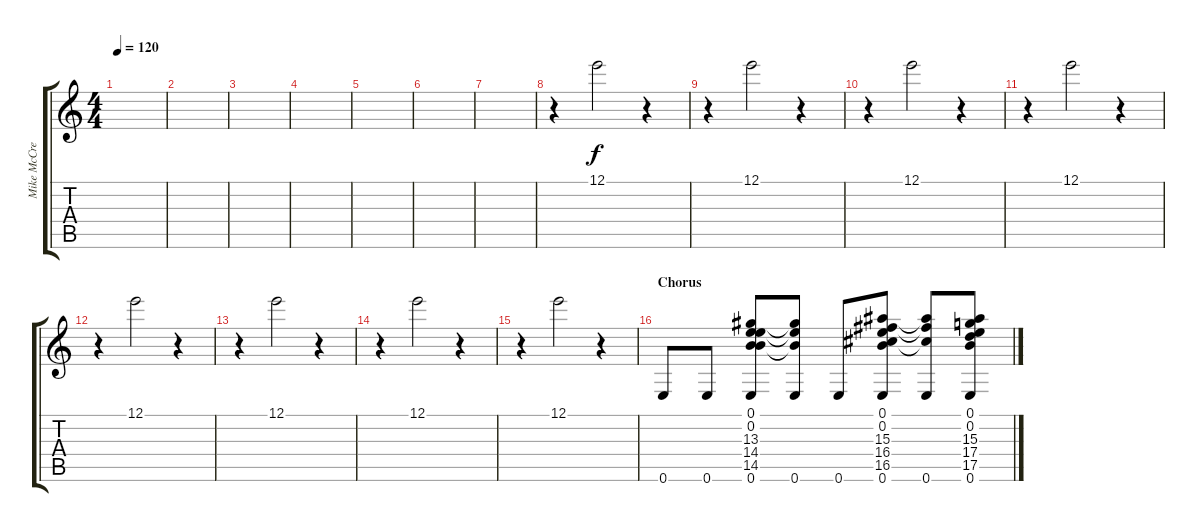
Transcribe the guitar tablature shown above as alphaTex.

\track ("Mike McCready" "Mike McCre") {instrument electricguitarclean}
\staff {score tabs}
\tuning (E4 B3 G3 D3 A2 E2) {hide}
\ts (4 4)
\tempo 120
\clef g2
\ks c
|
|
|
|
|
|
|
\section ("" "")
r.4 12.1.2 r.4 |
r.4 12.1.2 r.4 |
r.4 12.1.2 r.4 |
r.4 12.1.2 r.4 |
r.4 12.1.2 r.4 |
r.4 12.1.2 r.4 |
r.4 12.1.2 r.4 |
r.4 12.1.2 r.4 |
\section ("" "Chorus")
0.6.8 0.6.8 (0.1 0.2 13.3 14.4 14.5 0.6).8 (13.3{t} 14.4{t} 14.5{t} 0.6).8 0.6.8 (0.1 0.2 15.3 16.4 16.5 0.6).8 (15.3{t} 16.4{t} 16.5{t} 0.6).8 (0.1 0.2 15.3 17.4 17.5 0.6).8
